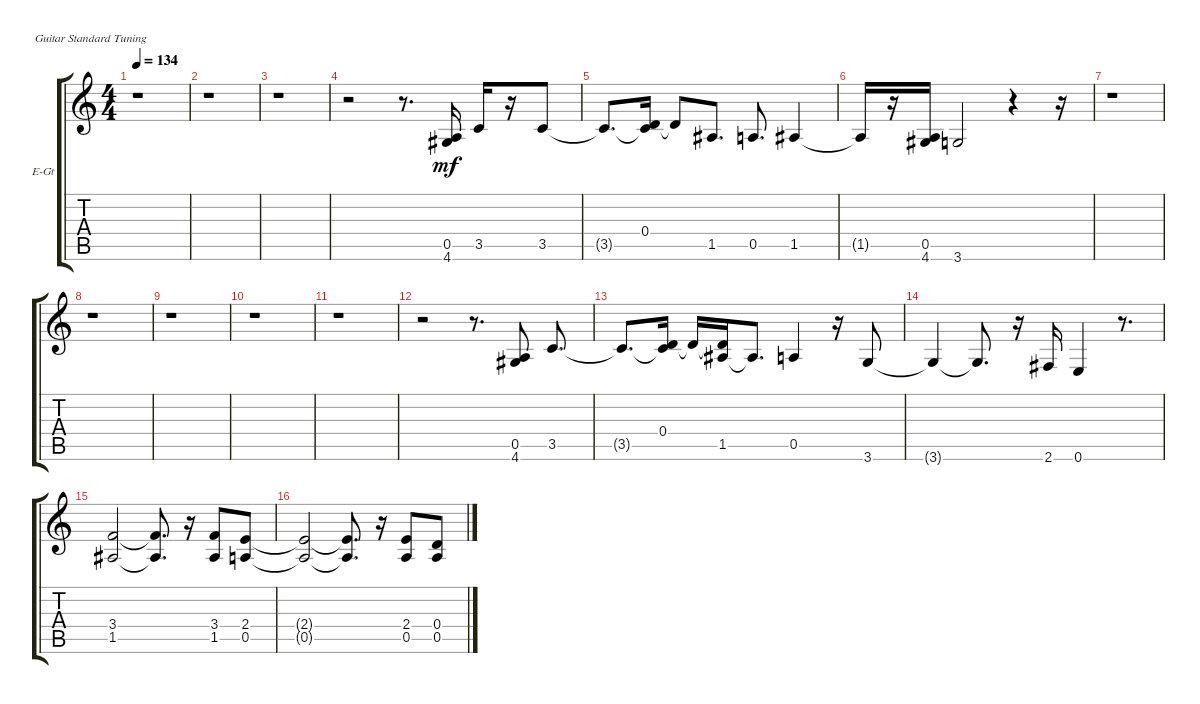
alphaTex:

\bracketExtendMode groupsimilarinstruments
\firstSystemTrackNameOrientation horizontal
\otherSystemsTrackNameOrientation horizontal
\track ("E-Gt solo" "E-Gt") {instrument electricguitarclean}
\staff {score tabs}
\tuning (E4 B3 G3 D3 A2 E2)
\ts (4 4)
\tempo 134
\tempo (134 0.000520833)
\clef g2
\ks c
r.1{dy mf instrument electricguitarclean} |
r.1 |
r.1 |
r.2 r.8{d} (4.6 0.5).16 3.5.16 r.16 3.5.8 |
3.5{t}.8{d} (3.5{t} 0.4).16 0.4{t}.8 1.5.8{d} 0.5.8{d} 1.5.4 |
1.5{t}.16 r.16 (0.5 4.6).16 3.6.2 r.4 r.16 |
r.1 |
r.1 |
r.1 |
r.1 |
r.1 |
r.2 r.8{d} (4.6 0.5).8 3.5.8{d} |
3.5{t}.8{d} (3.5{t} 0.4).16 0.4{t}.16 (0.4{t} 1.5).16 1.5{t}.8{d} 0.5.4 r.16 3.6.8 |
3.6{t}.4 3.6{t}.8{d} r.16 2.6.16 0.6.4 r.8{d} |
(1.5 3.4).2 (1.5{t} 3.4{t}).8{d} r.16 (1.5 3.4).8 (2.4 0.5).8 |
(2.4{t} 0.5{t}).2 (2.4{t} 0.5{t}).8{d} r.16 (0.5 2.4).8 (0.5 0.4).8
